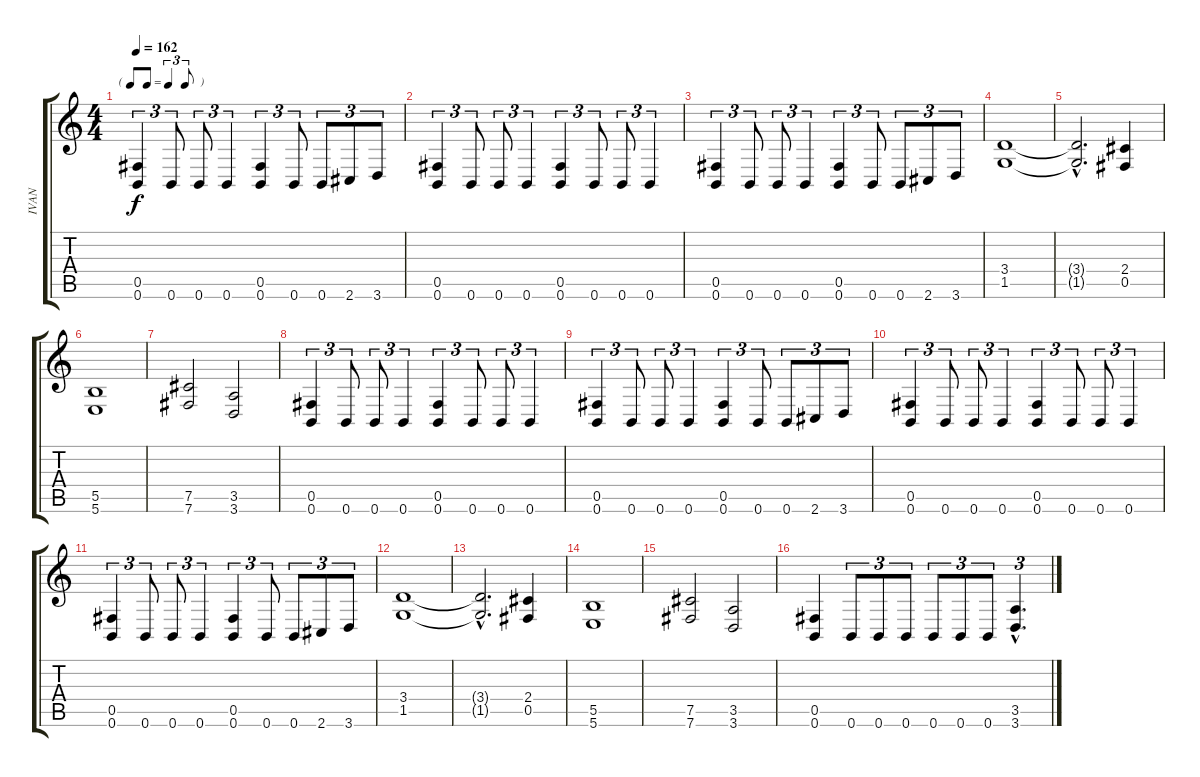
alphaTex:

\track ("IVAN" "IVAN") {instrument distortionguitar}
\staff {score tabs}
\tuning (Db4 Ab3 E3 B2 Gb2 B1) {hide}
\ts (4 4)
\tf triplet8th
\tempo 162
\clef g2
\ks c
(0.5 0.6).4{tu (3 2) dy f} 0.6.8{tu (3 2)} 0.6.8{tu (3 2)} 0.6.4{tu (3 2)} (0.5 0.6).4{tu (3 2)} 0.6.8{tu (3 2)} 0.6.8{tu (3 2)} 2.6.8{tu (3 2)} 3.6.8{tu (3 2)} |
(0.5 0.6).4{tu (3 2)} 0.6.8{tu (3 2)} 0.6.8{tu (3 2)} 0.6.4{tu (3 2)} (0.5 0.6).4{tu (3 2)} 0.6.8{tu (3 2)} 0.6.8{tu (3 2)} 0.6.4{tu (3 2)} |
(0.5 0.6).4{tu (3 2)} 0.6.8{tu (3 2)} 0.6.8{tu (3 2)} 0.6.4{tu (3 2)} (0.5 0.6).4{tu (3 2)} 0.6.8{tu (3 2)} 0.6.8{tu (3 2)} 2.6.8{tu (3 2)} 3.6.8{tu (3 2)} |
(3.4 1.5).1 |
(3.4{hac t} 1.5{hac t}).2{d} (2.4 0.5).4 |
(5.5 5.6).1 |
(7.5 7.6).2 (3.5 3.6).2 |
(0.5 0.6).4{tu (3 2)} 0.6.8{tu (3 2)} 0.6.8{tu (3 2)} 0.6.4{tu (3 2)} (0.5 0.6).4{tu (3 2)} 0.6.8{tu (3 2)} 0.6.8{tu (3 2)} 0.6.4{tu (3 2)} |
(0.5 0.6).4{tu (3 2)} 0.6.8{tu (3 2)} 0.6.8{tu (3 2)} 0.6.4{tu (3 2)} (0.5 0.6).4{tu (3 2)} 0.6.8{tu (3 2)} 0.6.8{tu (3 2)} 2.6.8{tu (3 2)} 3.6.8{tu (3 2)} |
(0.5 0.6).4{tu (3 2)} 0.6.8{tu (3 2)} 0.6.8{tu (3 2)} 0.6.4{tu (3 2)} (0.5 0.6).4{tu (3 2)} 0.6.8{tu (3 2)} 0.6.8{tu (3 2)} 0.6.4{tu (3 2)} |
(0.5 0.6).4{tu (3 2)} 0.6.8{tu (3 2)} 0.6.8{tu (3 2)} 0.6.4{tu (3 2)} (0.5 0.6).4{tu (3 2)} 0.6.8{tu (3 2)} 0.6.8{tu (3 2)} 2.6.8{tu (3 2)} 3.6.8{tu (3 2)} |
(3.4 1.5).1 |
(3.4{hac t} 1.5{hac t}).2{d} (2.4 0.5).4 |
(5.5 5.6).1 |
(7.5 7.6).2 (3.5 3.6).2 |
(0.5 0.6).4 0.6.8{tu (3 2)} 0.6.8{tu (3 2)} 0.6.8{tu (3 2)} 0.6.8{tu (3 2)} 0.6.8{tu (3 2)} 0.6.8{tu (3 2)} (3.5{hac} 3.6{hac}).4{d tu (3 2)}
